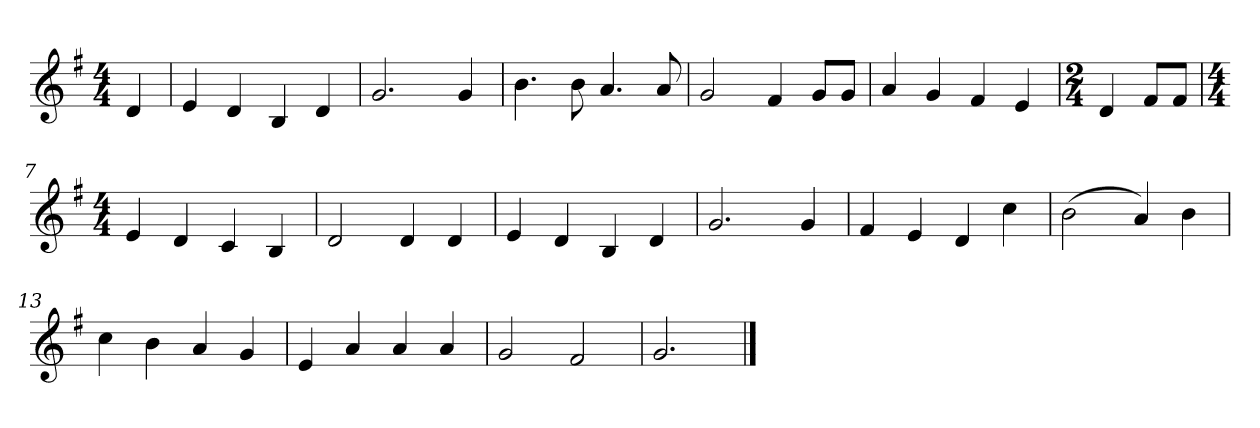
**kern
*part1
*staff1
*k[f#]
*M4/4
*MM120
=
4d
=1
4e
4d
4B
4d
=2
2.g
4g
=3
4.b
8b
4.a
8a
=4
2g
4f#
8gL
8gJ
=5
4a
4g
4f#
4e
=6
*M2/4
4d
8f#L
8f#J
=7
*M4/4
4e
4d
4c
4B
=8
2d
4d
4d
=9
4e
4d
4B
4d
=10
2.g
4g
=11
4f#
4e
4d
4cc
=12
(2b
4a)
4b
=13
4cc
4b
4a
4g
=14
4e
4a
4a
4a
=15
2g
2f#
=16
2.g
==
*-
